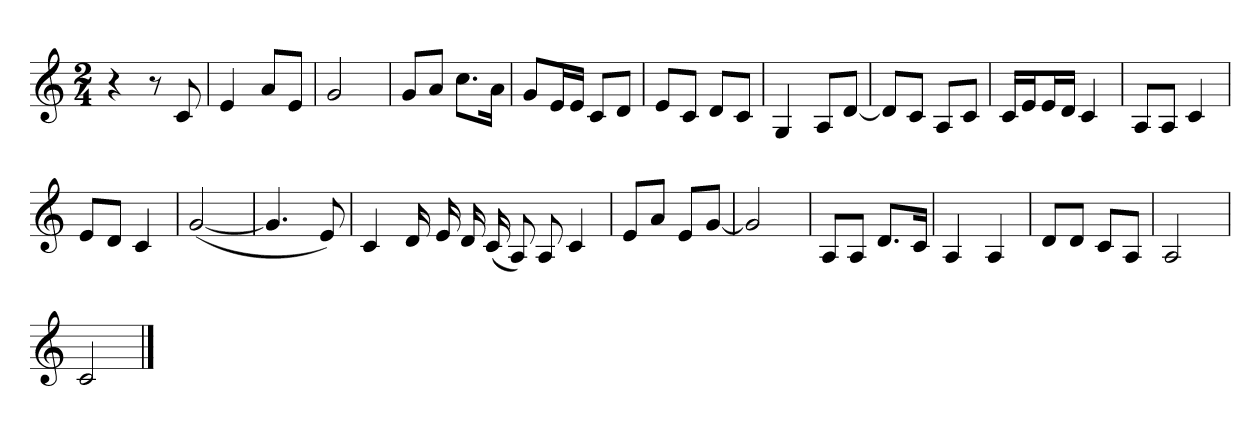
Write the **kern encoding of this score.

**kern
*part1
*staff1
*clefG2
*k[]
*M2/4
=1
4r
8r
8c
=
4e
8a/L
8e/J
=
2g
=
8g/L
8a/J
8.cc\L
16a\Jk
=
8g/L
16e/L
16e/JJ
8c/L
8d/J
=
8e/L
8c/J
8d/L
8c/J
=
4G
8A/L
[8d/J
=
8d/L]
8c/J
8A/L
8c/J
=
16c/LL
16e/J
16e/L
16d/JJ
4c
=
8A/L
8A/J
4c
=
8e/L
8d/J
4c
=
([2g
=
4.g]
8e)
=
4c
16d
16e
16d
(16c
8A)
8A
4c
=
8e/L
8a/J
8e/L
[8g/J
=
2g]
=
8A/L
8A/J
8.d/L
16c/Jk
=
4A
4A
=
8d/L
8d/J
8c/L
8A/J
=
2A
=
2c
==
*-
